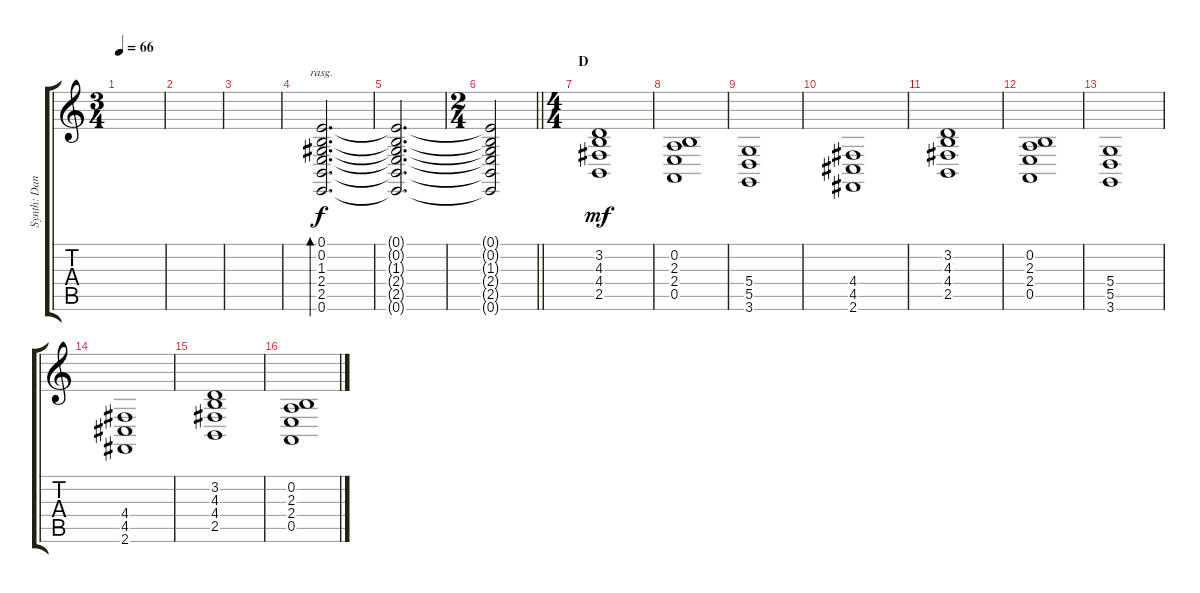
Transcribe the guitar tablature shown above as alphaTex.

\track ("Synth: Danny" "Synth: Dan") {instrument synthstrings1}
\staff {score tabs}
\tuning (E4 B3 G3 D3 A2 E2) {hide}
\ts (3 4)
\tempo 66
\clef g2
\ks c
|
|
|
(0.1 0.2 1.3 2.4 2.5 0.6).2{d bd 120 rasg ii} |
(0.1{t} 0.2{t} 1.3{t} 2.4{t} 2.5{t} 0.6{t}).2{d} |
\ts (2 4)
\barLineRight lightlight
(0.1{t} 0.2{t} 1.3{t} 2.4{t} 2.5{t} 0.6{t}).2{dy f} |
\ts (4 4)
\section ("" "D")
(3.2 4.3 4.4 2.5).1{dy mf} |
(0.2 2.3 2.4 0.5).1 |
(5.4 5.5 3.6).1 |
(4.4 4.5 2.6).1 |
(3.2 4.3 4.4 2.5).1 |
(0.2 2.3 2.4 0.5).1 |
(5.4 5.5 3.6).1 |
(4.4 4.5 2.6).1 |
(3.2 4.3 4.4 2.5).1 |
(0.2 2.3 2.4 0.5).1
